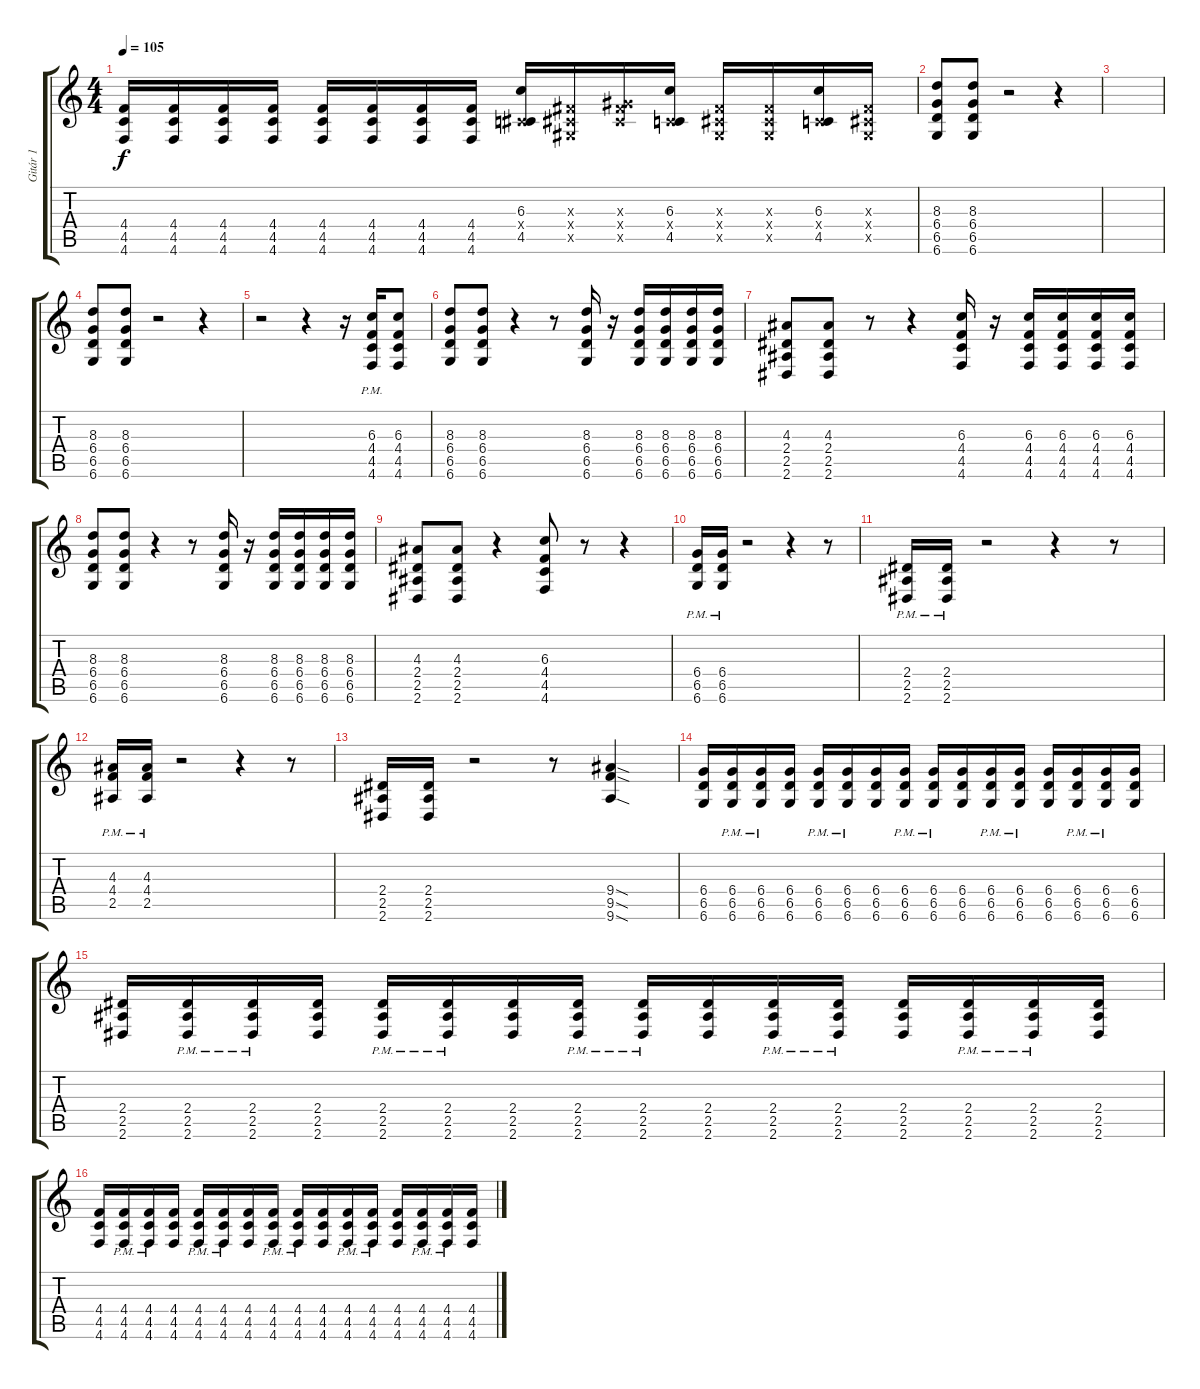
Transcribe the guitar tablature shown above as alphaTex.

\track ("Gitár 1" "Gitár 1") {instrument distortionguitar}
\staff {score tabs}
\tuning (Eb4 Bb3 Gb3 Db3 Ab2 Db2) {hide}
\ts (4 4)
\tempo 105
\clef g2
\ks c
(4.4 4.5 4.6).16{dy f} (4.4 4.5 4.6).16 (4.4 4.5 4.6).16 (4.4 4.5 4.6).16 (4.4 4.5 4.6).16 (4.4 4.5 4.6).16 (4.4 4.5 4.6).16 (4.4 4.5 4.6).16 (6.3 0.4{x} 4.5).16 (0.3{x} 0.4{x} 0.5{x}).16 (0.3{x} 7.4{x} 5.5{x}).16 (6.3 0.4{x} 4.5).16 (0.3{x} 0.4{x} 0.5{x}).16 (0.3{x} 0.4{x} 0.5{x}).16 (6.3 0.4{x} 4.5).16 (0.3{x} 0.4{x} 0.5{x}).16 |
(8.3 6.4 6.5 6.6).8 (8.3 6.4 6.5 6.6).8 r.2 r.4 |
|
(8.3 6.4 6.5 6.6).8 (8.3 6.4 6.5 6.6).8 r.2 r.4 |
r.2 r.4 r.16 (6.3 4.4{pm} 4.5{pm} 4.6{pm}).16 (6.3 4.4 4.5 4.6).8 |
(8.3 6.4 6.5 6.6).8 (8.3 6.4 6.5 6.6).8 r.4 r.8 (8.3 6.4 6.5 6.6).16 r.16 (8.3 6.4 6.5 6.6).16 (8.3 6.4 6.5 6.6).16 (8.3 6.4 6.5 6.6).16 (8.3 6.4 6.5 6.6).16 |
(4.3 2.4 2.5 2.6).8 (4.3 2.4 2.5 2.6).8 r.8 r.4 (6.3 4.4 4.5 4.6).16 r.16 (6.3 4.4 4.5 4.6).16 (6.3 4.4 4.5 4.6).16 (6.3 4.4 4.5 4.6).16 (6.3 4.4 4.5 4.6).16 |
(8.3 6.4 6.5 6.6).8 (8.3 6.4 6.5 6.6).8 r.4 r.8 (8.3 6.4 6.5 6.6).16 r.16 (8.3 6.4 6.5 6.6).16 (8.3 6.4 6.5 6.6).16 (8.3 6.4 6.5 6.6).16 (8.3 6.4 6.5 6.6).16 |
(4.3 2.4 2.5 2.6).8 (4.3 2.4 2.5 2.6).8 r.4 (6.3 4.4 4.5 4.6).8 r.8 r.4 |
(6.4{pm} 6.5{pm} 6.6{pm}).16 (6.4{pm} 6.5{pm} 6.6{pm}).16 r.2 r.4 r.8 |
(2.4{pm} 2.5{pm} 2.6{pm}).16 (2.4{pm} 2.5{pm} 2.6{pm}).16 r.2 r.4 r.8 |
(4.3{pm} 4.4 2.5).16 (4.3{pm} 4.4 2.5).16 r.2 r.4 r.8 |
(2.4 2.5 2.6).16 (2.4 2.5 2.6).16 r.2 r.8 (9.4{sod} 9.5{sod} 9.6{sod}).4 |
(6.4 6.5 6.6).16 (6.4{pm} 6.5{pm} 6.6{pm}).16 (6.4{pm} 6.5{pm} 6.6{pm}).16 (6.4 6.5 6.6).16 (6.4{pm} 6.5{pm} 6.6{pm}).16 (6.4{pm} 6.5{pm} 6.6{pm}).16 (6.4 6.5 6.6).16 (6.4{pm} 6.5{pm} 6.6{pm}).16 (6.4{pm} 6.5{pm} 6.6{pm}).16 (6.4 6.5 6.6).16 (6.4{pm} 6.5{pm} 6.6{pm}).16 (6.4{pm} 6.5{pm} 6.6{pm}).16 (6.4 6.5 6.6).16 (6.4{pm} 6.5{pm} 6.6{pm}).16 (6.4{pm} 6.5{pm} 6.6{pm}).16 (6.4 6.5 6.6).16 |
(2.4 2.5 2.6).16 (2.4{pm} 2.5{pm} 2.6{pm}).16 (2.4{pm} 2.5{pm} 2.6{pm}).16 (2.4 2.5 2.6).16 (2.4{pm} 2.5{pm} 2.6{pm}).16 (2.4{pm} 2.5{pm} 2.6{pm}).16 (2.4 2.5 2.6).16 (2.4{pm} 2.5{pm} 2.6{pm}).16 (2.4{pm} 2.5{pm} 2.6{pm}).16 (2.4 2.5 2.6).16 (2.4{pm} 2.5{pm} 2.6{pm}).16 (2.4{pm} 2.5{pm} 2.6{pm}).16 (2.4 2.5 2.6).16 (2.4{pm} 2.5{pm} 2.6{pm}).16 (2.4{pm} 2.5{pm} 2.6{pm}).16 (2.4 2.5 2.6).16 |
(4.4 4.5 4.6).16 (4.4{pm} 4.5{pm} 4.6).16 (4.4{pm} 4.5{pm} 4.6).16 (4.4 4.5 4.6).16 (4.4{pm} 4.5{pm} 4.6{pm}).16 (4.4{pm} 4.5{pm} 4.6{pm}).16 (4.4 4.5 4.6).16 (4.4{pm} 4.5{pm} 4.6{pm}).16 (4.4{pm} 4.5{pm} 4.6{pm}).16 (4.4 4.5 4.6).16 (4.4{pm} 4.5{pm} 4.6{pm}).16 (4.4{pm} 4.5{pm} 4.6{pm}).16 (4.4 4.5 4.6).16 (4.4{pm} 4.5{pm} 4.6{pm}).16 (4.4{pm} 4.5{pm} 4.6{pm}).16 (4.4 4.5 4.6).16
